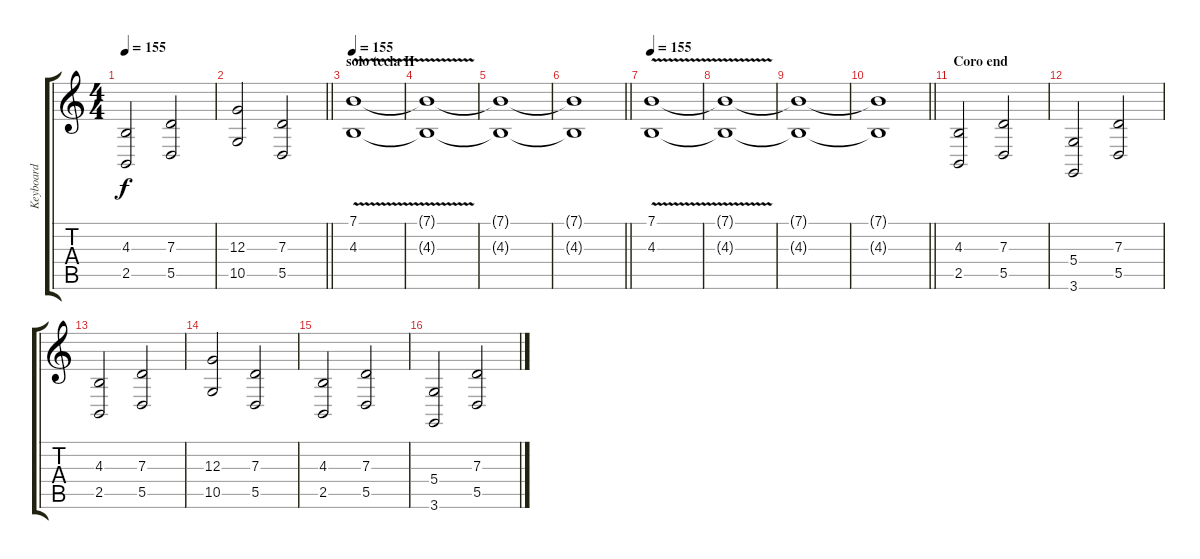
\track ("Keyboard" "Keyboard") {instrument stringensemble2}
\staff {score tabs}
\tuning (E4 B3 G3 D3 A2 E2) {hide}
\ts (4 4)
\tempo 155
\clef g2
\ks c
(4.3 2.5).2{dy f} (7.3 5.5).2 |
\barLineRight lightlight
(12.3 10.5).2 (7.3 5.5).2 |
\section ("" "solo tecla II")
\tempo 155
(7.1{v} 4.3{v}).1 |
(7.1{t} 4.3{t}).1 |
(7.1{t} 4.3{t}).1 |
\barLineRight lightlight
(7.1{t} 4.3{t}).1 |
\tempo 155
(7.1{v} 4.3{v}).1 |
(7.1{t} 4.3{t}).1 |
(7.1{t} 4.3{t}).1 |
\barLineRight lightlight
(7.1{t} 4.3{t}).1 |
\section ("" "Coro end")
(4.3 2.5).2 (7.3 5.5).2 |
(5.4 3.6).2 (7.3 5.5).2 |
(4.3 2.5).2 (7.3 5.5).2 |
(12.3 10.5).2 (7.3 5.5).2 |
(4.3 2.5).2 (7.3 5.5).2 |
(5.4 3.6).2 (7.3 5.5).2
